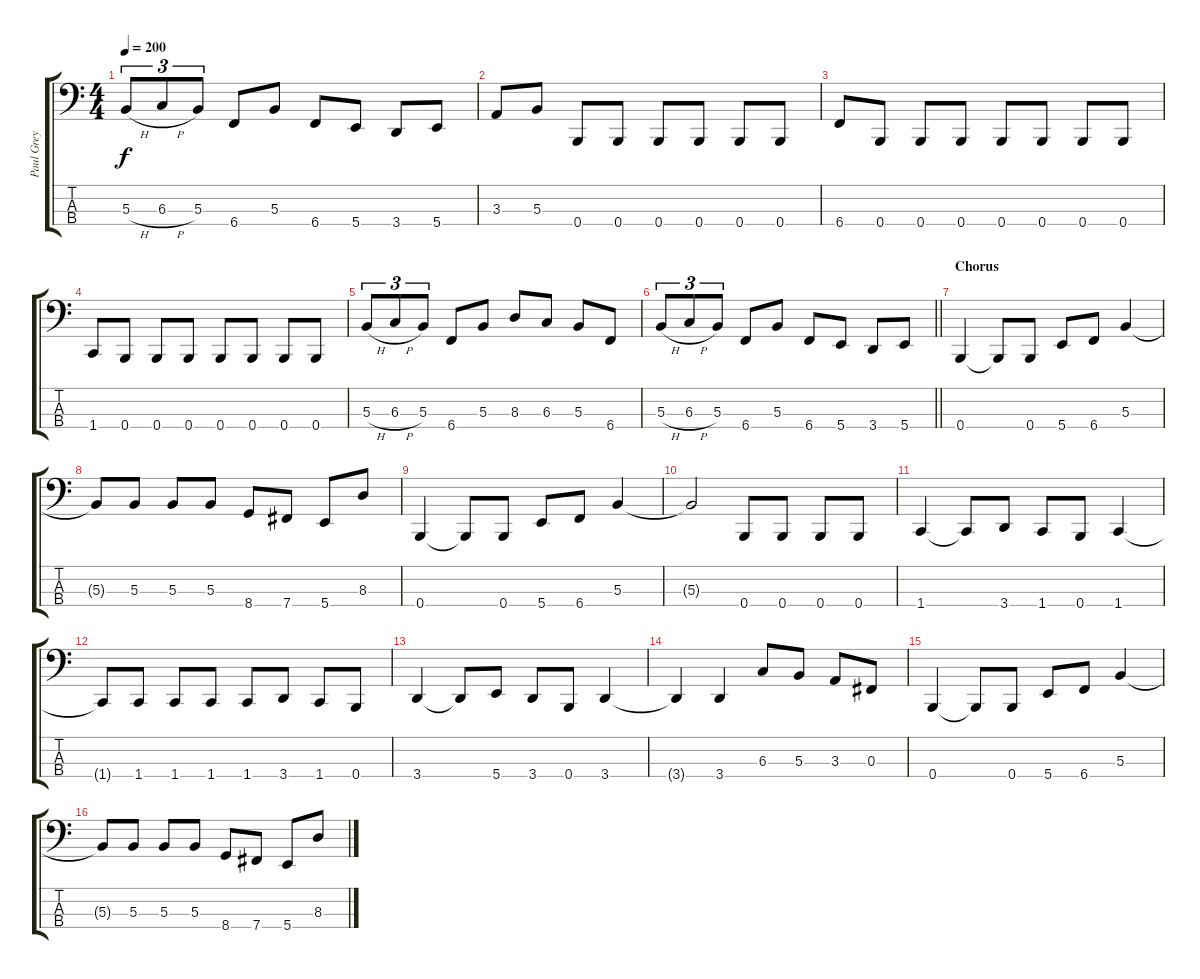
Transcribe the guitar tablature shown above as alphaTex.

\track ("Paul Grey" "Paul Grey") {instrument electricbasspick}
\staff {score tabs}
\tuning (E2 B1 Gb1 B0) {hide}
\ts (4 4)
\tempo 200
\clef f4
\ks c
5.3{h}.8{tu (3 2) dy f} 6.3{h}.8{tu (3 2)} 5.3.8{tu (3 2)} 6.4.8 5.3.8 6.4.8 5.4.8 3.4.8 5.4.8 |
3.3.8 5.3.8 0.4.8 0.4.8 0.4.8 0.4.8 0.4.8 0.4.8 |
6.4.8 0.4.8 0.4.8 0.4.8 0.4.8 0.4.8 0.4.8 0.4.8 |
1.4.8 0.4.8 0.4.8 0.4.8 0.4.8 0.4.8 0.4.8 0.4.8 |
5.3{h}.8{tu (3 2)} 6.3{h}.8{tu (3 2)} 5.3.8{tu (3 2)} 6.4.8 5.3.8 8.3.8 6.3.8 5.3.8 6.4.8 |
\barLineRight lightlight
5.3{h}.8{tu (3 2)} 6.3{h}.8{tu (3 2)} 5.3.8{tu (3 2)} 6.4.8 5.3.8 6.4.8 5.4.8 3.4.8 5.4.8 |
\section ("" "Chorus")
0.4.4 0.4{t}.8 0.4.8 5.4.8 6.4.8 5.3.4 |
5.3{t}.8 5.3.8 5.3.8 5.3.8 8.4.8 7.4.8 5.4.8 8.3.8 |
0.4.4 0.4{t}.8 0.4.8 5.4.8 6.4.8 5.3.4 |
5.3{t}.2 0.4.8 0.4.8 0.4.8 0.4.8 |
1.4.4 1.4{t}.8 3.4.8 1.4.8 0.4.8 1.4.4 |
1.4{t}.8 1.4.8 1.4.8 1.4.8 1.4.8 3.4.8 1.4.8 0.4.8 |
3.4.4 3.4{t}.8 5.4.8 3.4.8 0.4.8 3.4.4 |
3.4{t}.4 3.4.4 6.3.8 5.3.8 3.3.8 0.3.8 |
0.4.4 0.4{t}.8 0.4.8 5.4.8 6.4.8 5.3.4 |
5.3{t}.8 5.3.8 5.3.8 5.3.8 8.4.8 7.4.8 5.4.8 8.3.8
